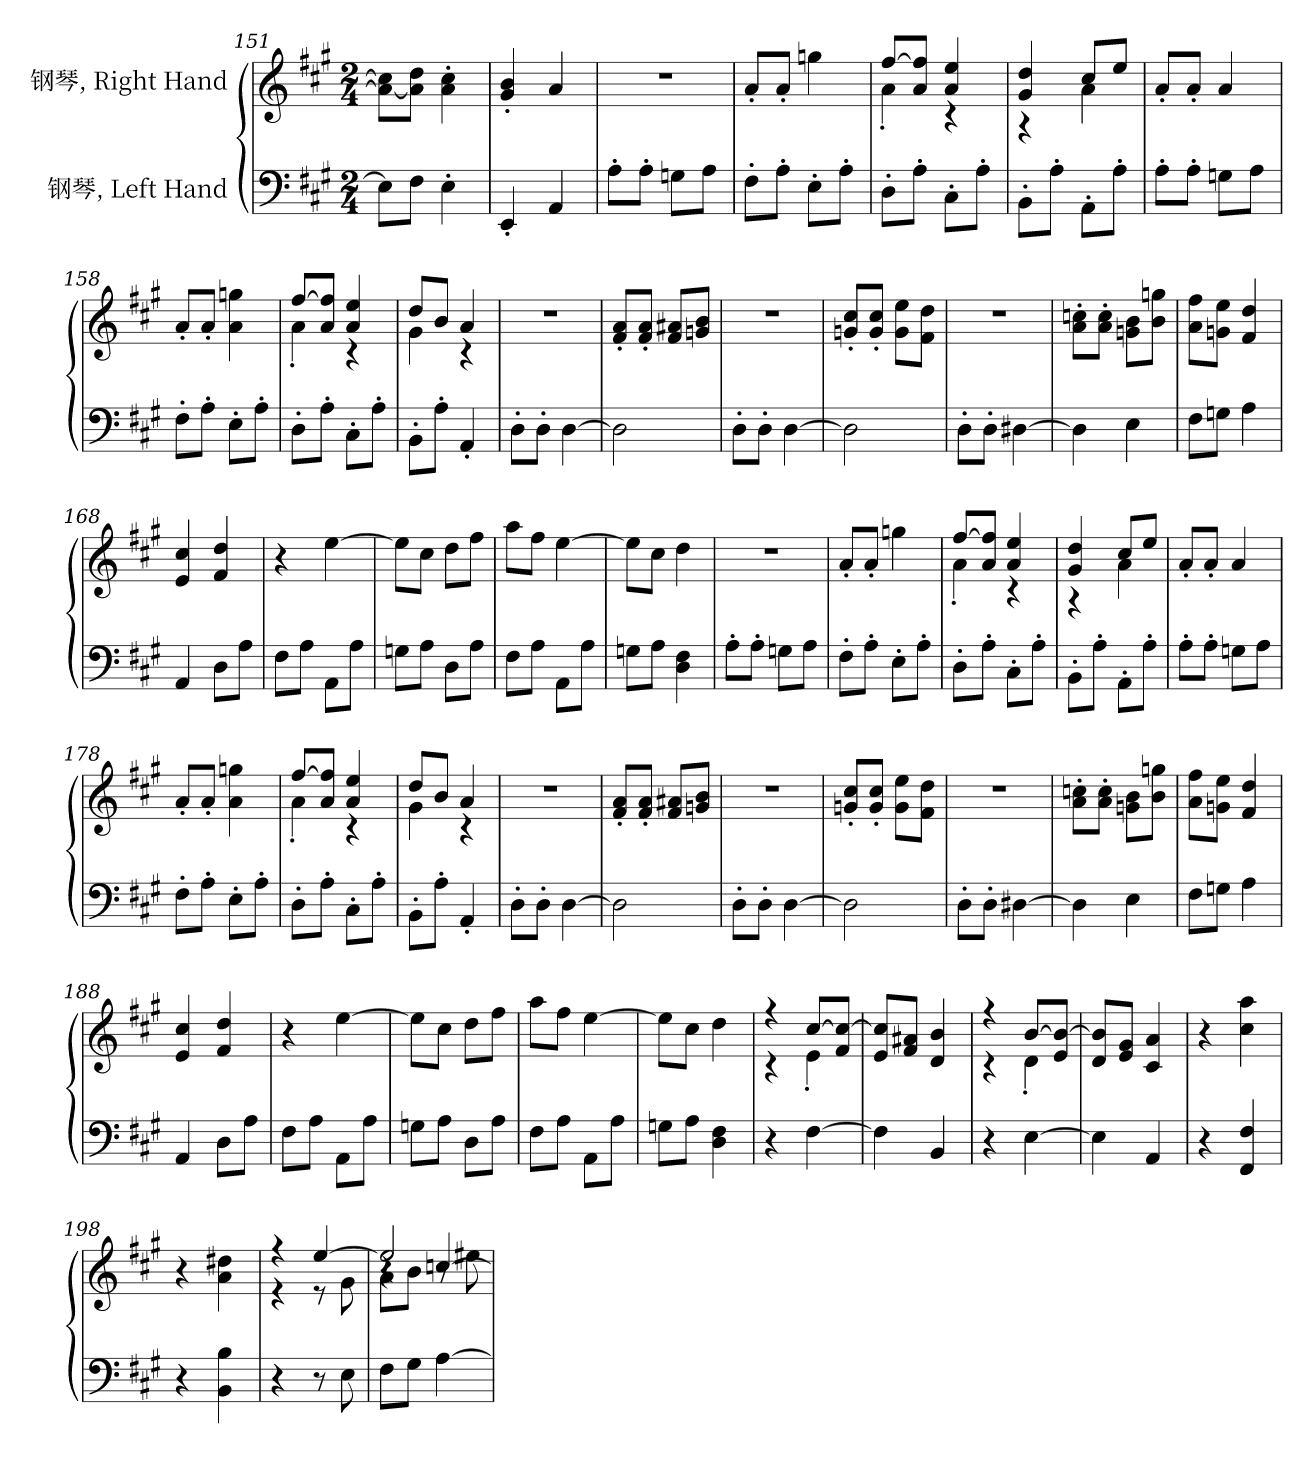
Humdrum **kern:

**kern	**kern
*part2	*part1
*staff2	*staff1
*I"钢琴, Left Hand	*I"钢琴, Right Hand
*clefF4	*clefG2
*k[f#c#g#]	*k[f#c#g#]
*M2/4	*M2/4
=151	=151
8E\L]	8a\_ 8cc#\]L
8F#\J	8a\] 8dd\J
4E'\	4a\' 4cc#\'
=152	=152
4EE'/	4g#/' 4b/'
4AA/	4a/
=153	=153
8A'\L	2r
8A'\J	.
8Gn\L	.
8A\J	.
=154	=154
8F#'\L	8a'/L
8A'\J	8a'/J
8E'\L	4ggn\
8A'\J	.
=155	=155
*	*^
8D'\L	[8ff#/L	4a'\
8A'\J	8a/ 8ff#/]J	.
8C#'\L	4a/ 4ee/	4r
8A'\J	.	.
=156	=156	=156
8BB'\L	4g#/ 4dd/	4r
8A'\J	.	.
8AA'\L	8cc#/L	4a\
8A'\J	8ee/J	.
*	*v	*v
=157	=157
8A'\L	8a'/L
8A'\J	8a'/J
8Gn\L	4a/
8A\J	.
!!LO:LB:g=z
=158	=158
8F#'\L	8a'/L
8A'\J	8a'/J
8E'\L	4a\ 4ggn\
8A'\J	.
=159	=159
*	*^
8D'\L	[8ff#/L	4a'\
8A'\J	8a/ 8ff#/]J	.
8C#'\L	4a/ 4ee/	4r
8A'\J	.	.
=160	=160	=160
8BB'\L	8dd/L	4g#\
8A'\J	8b/J	.
4AA'/	4a/	4r
*	*v	*v
=161	=161
8D'\L	2r
8D'\J	.
[4D\	.
=162	=162
2D\]	8f#/' 8a/'L
.	8f#/' 8a/'J
.	8f#/ 8a#X/L
.	8gn/ 8b/J
=163	=163
8D'\L	2r
8D'\J	.
[4D\	.
=164	=164
2D\]	8gn/' 8cc#/'L
.	8g/' 8cc#/'J
.	8g\ 8ee\L
.	8f#\ 8dd\J
=165	=165
8D'\L	2r
8D'\J	.
[4D#X\	.
!!LO:PB:g=z
=166	=166
4D#\]	8a\' 8ccn\'L
.	8a\' 8cc\'J
4E\	8gn\ 8b\L
.	8b\ 8ggn\J
=167	=167
8F#\L	8a\ 8ff#\L
8Gn\J	8gn\ 8ee\J
4A\	4f#/ 4dd/
=168	=168
4AA/	4e/ 4cc#/
8D\L	4f#/ 4dd/
8A\J	.
=169	=169
8F#\L	4r
8A\J	.
8AA\L	[4ee\
8A\J	.
=170	=170
8Gn\L	8ee\L]
8A\J	8cc#\J
8D\L	8dd\L
8A\J	8ff#\J
=171	=171
8F#\L	8aa\L
8A\J	8ff#\J
8AA\L	[4ee\
8A\J	.
=172	=172
8Gn\L	8ee\L]
8A\J	8cc#\J
4D\ 4F#\	4dd\
=173	=173
8A'\L	2r
8A'\J	.
8Gn\L	.
8A\J	.
!!LO:LB:g=z
=174	=174
8F#'\L	8a'/L
8A'\J	8a'/J
8E'\L	4ggn\
8A'\J	.
=175	=175
*	*^
8D'\L	[8ff#/L	4a'\
8A'\J	8a/ 8ff#/]J	.
8C#'\L	4a/ 4ee/	4r
8A'\J	.	.
=176	=176	=176
8BB'\L	4g#/ 4dd/	4r
8A'\J	.	.
8AA'\L	8cc#/L	4a\
8A'\J	8ee/J	.
*	*v	*v
=177	=177
8A'\L	8a'/L
8A'\J	8a'/J
8Gn\L	4a/
8A\J	.
=178	=178
8F#'\L	8a'/L
8A'\J	8a'/J
8E'\L	4a\ 4ggn\
8A'\J	.
=179	=179
*	*^
8D'\L	[8ff#/L	4a'\
8A'\J	8a/ 8ff#/]J	.
8C#'\L	4a/ 4ee/	4r
8A'\J	.	.
=180	=180	=180
8BB'\L	8dd/L	4g#\
8A'\J	8b/J	.
4AA'/	4a/	4r
*	*v	*v
=181	=181
8D'\L	2r
8D'\J	.
[4D\	.
!!LO:LB:g=z
=182	=182
2D\]	8f#/' 8a/'L
.	8f#/' 8a/'J
.	8f#/ 8a#X/L
.	8gn/ 8b/J
=183	=183
8D'\L	2r
8D'\J	.
[4D\	.
=184	=184
2D\]	8gn/' 8cc#/'L
.	8g/' 8cc#/'J
.	8g\ 8ee\L
.	8f#\ 8dd\J
=185	=185
8D'\L	2r
8D'\J	.
[4D#X\	.
=186	=186
4D#\]	8a\' 8ccn\'L
.	8a\' 8cc\'J
4E\	8gn\ 8b\L
.	8b\ 8ggn\J
=187	=187
8F#\L	8a\ 8ff#\L
8Gn\J	8gn\ 8ee\J
4A\	4f#/ 4dd/
=188	=188
4AA/	4e/ 4cc#/
8D\L	4f#/ 4dd/
8A\J	.
=189	=189
8F#\L	4r
8A\J	.
8AA\L	[4ee\
8A\J	.
!!LO:LB:g=z
=190	=190
8Gn\L	8ee\L]
8A\J	8cc#\J
8D\L	8dd\L
8A\J	8ff#\J
=191	=191
8F#\L	8aa\L
8A\J	8ff#\J
8AA\L	[4ee\
8A\J	.
=192	=192
8Gn\L	8ee\L]
8A\J	8cc#\J
4D\ 4F#\	4dd\
=193	=193
*	*^
4r	4r	4r
[4F#\	[8cc#/L	4e'\
.	8f#/ 8cc#/_J	.
*	*v	*v
=194	=194
4F#\]	8e/ 8cc#/]L
.	8f#/ 8a#X/J
4BB/	4d/ 4b/
=195	=195
*	*^
4r	4r	4r
[4E\	[8b/L	4d'\
.	8e/ 8b/_J	.
*	*v	*v
=196	=196
4E\]	8d/ 8b/]L
.	8e/ 8g#/J
4AA/	4c#/ 4a/
=197	=197
4r	4r
4FF#/ 4F#/	4cc#\ 4aa\
=198	=198
4r	4r
4BB\ 4B\	4a\ 4dd#X\
!!LO:LB:g=z
=199	=199
*	*^
4r	4r	4r
8r	[4ee/	8r
8E\	.	8g#\
=200	=200	=200
*	*	*^
8F#\L	2ee/]	8a\L	4r
8G#\J	.	8b\J	.
[4A\	.	8r	[4ccn/
.	.	8ee#X\	.
*	*v	*v	*v
=	=
*-	*-
